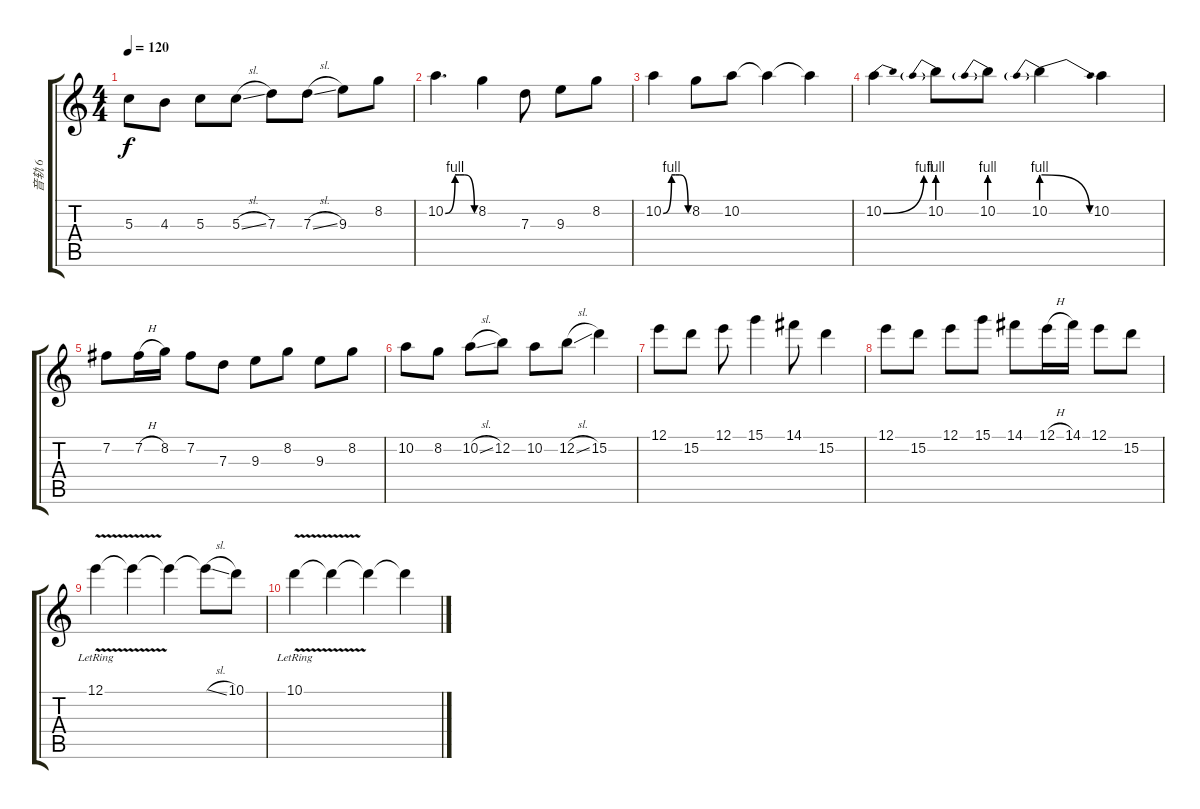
\track ("音轨 6" "音轨 6") {instrument electricguitarjazz}
\staff {score tabs}
\tuning (E4 B3 G3 D3 A2 E2) {hide}
\ts (4 4)
\tempo 120
\clef g2
\ks c
5.3.8{dy f} 4.3.8 5.3.8 5.3{sl}.8 7.3.8 7.3{sl}.8 9.3.8 8.2.8 |
10.2{be (custom 0 0 20 4 30 4 40 4 60 0)}.4{d} 8.2.4 7.3.8 9.3.8 8.2.8 |
10.2{be (custom 0 0 20 4 30 4 40 4 60 0)}.4 8.2.8 10.2.8 10.2{t}.4 10.2{t}.4 |
10.2{be (bend 0 0 60 4)}.4 10.2{be (prebend 0 4 60 4)}.8 10.2{be (prebend 0 4 60 4)}.8 10.2{be (prebendrelease 0 4 60 0)}.4 10.2.4 |
7.2.8 7.2{h}.16 8.2.16 7.2.8 7.3.8 9.3.8 8.2.8 9.3.8 8.2.8 |
10.2.8 8.2.8 10.2{sl}.8 12.2.8 10.2.8 12.2{sl}.8 15.2.4 |
12.1.8 15.2.8 12.1.8 15.1.4 14.1.8 15.2.4 |
12.1.8 15.2.8 12.1.8 15.1.8 14.1.8 12.1{h}.16 14.1.16 12.1.8 15.2.8 |
12.1{v lr}.4 12.1{t}.4 12.1{t}.4 12.1{sl t}.8 10.1.8 |
10.1{v lr}.4 10.1{t}.4 10.1{t}.4 10.1{t}.4
